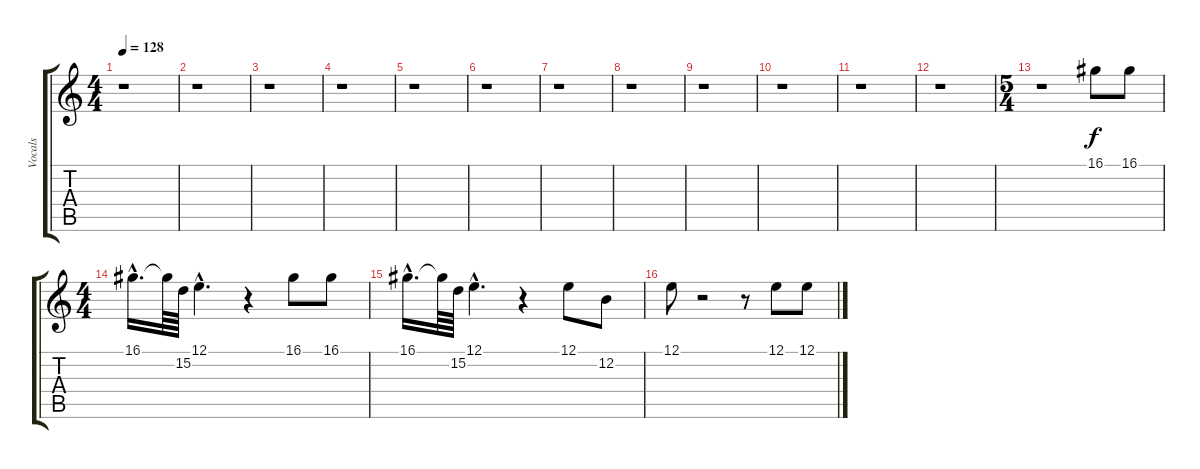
\track ("Vocals" "Vocals") {instrument lead2sawtooth}
\staff {score tabs}
\tuning (E4 B3 G3 D3 A2 E2) {hide}
\ts (4 4)
\tempo 128
\clef g2
\ks c
r.1{dy f} |
r.1 |
r.1 |
r.1 |
r.1 |
r.1 |
r.1 |
r.1 |
r.1 |
r.1 |
r.1 |
r.1 |
\ts (5 4)
r.1 16.1.8 16.1.8 |
\ts (4 4)
16.1{hac}.16{d} 16.1{t}.64 15.2.64 12.1{hac}.4{d} r.4 16.1.8 16.1.8 |
16.1{hac}.16{d} 16.1{t}.64 15.2.64 12.1{hac}.4{d} r.4 12.1.8 12.2.8 |
12.1.8 r.2 r.8 12.1.8 12.1.8
